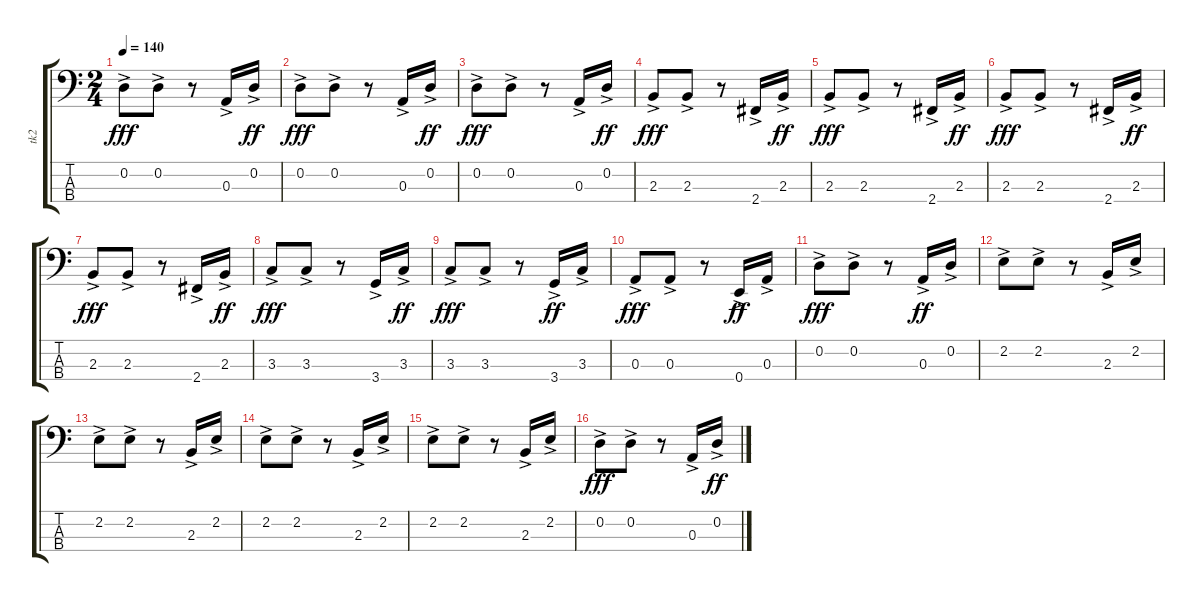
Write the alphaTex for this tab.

\track ("tk2" "tk2") {instrument electricbassfinger}
\staff {score tabs}
\tuning (G2 D2 A1 E1) {hide}
\ts (2 4)
\tempo 140
\clef f4
\ks c
0.2{ac}.8{dy fff} 0.2{ac}.8 r.8 0.3{ac}.16 0.2{ac}.16{dy ff} |
0.2{ac}.8{dy fff} 0.2{ac}.8 r.8 0.3{ac}.16 0.2{ac}.16{dy ff} |
0.2{ac}.8{dy fff} 0.2{ac}.8 r.8 0.3{ac}.16 0.2{ac}.16{dy ff} |
2.3{ac}.8{dy fff} 2.3{ac}.8 r.8 2.4{ac}.16 2.3{ac}.16{dy ff} |
2.3{ac}.8{dy fff} 2.3{ac}.8 r.8 2.4{ac}.16 2.3{ac}.16{dy ff} |
2.3{ac}.8{dy fff} 2.3{ac}.8 r.8 2.4{ac}.16 2.3{ac}.16{dy ff} |
2.3{ac}.8{dy fff} 2.3{ac}.8 r.8 2.4{ac}.16 2.3{ac}.16{dy ff} |
3.3{ac}.8{dy fff} 3.3{ac}.8 r.8 3.4{ac}.16 3.3{ac}.16{dy ff} |
3.3{ac}.8{dy fff} 3.3{ac}.8 r.8 3.4{ac}.16{dy ff} 3.3{ac}.16 |
0.3{ac}.8{dy fff} 0.3{ac}.8 r.8 0.4{ac}.16{dy ff} 0.3{ac}.16 |
0.2{ac}.8{dy fff} 0.2{ac}.8 r.8 0.3{ac}.16{dy ff} 0.2{ac}.16 |
2.2{ac}.8{balance 8} 2.2{ac}.8 r.8 2.3{ac}.16 2.2{ac}.16 |
2.2{ac}.8{balance 8} 2.2{ac}.8 r.8 2.3{ac}.16 2.2{ac}.16 |
2.2{ac}.8{balance 8} 2.2{ac}.8 r.8 2.3{ac}.16 2.2{ac}.16 |
2.2{ac}.8{balance 8} 2.2{ac}.8 r.8 2.3{ac}.16 2.2{ac}.16 |
0.2{ac}.8{dy fff} 0.2{ac}.8 r.8 0.3{ac}.16 0.2{ac}.16{dy ff}
